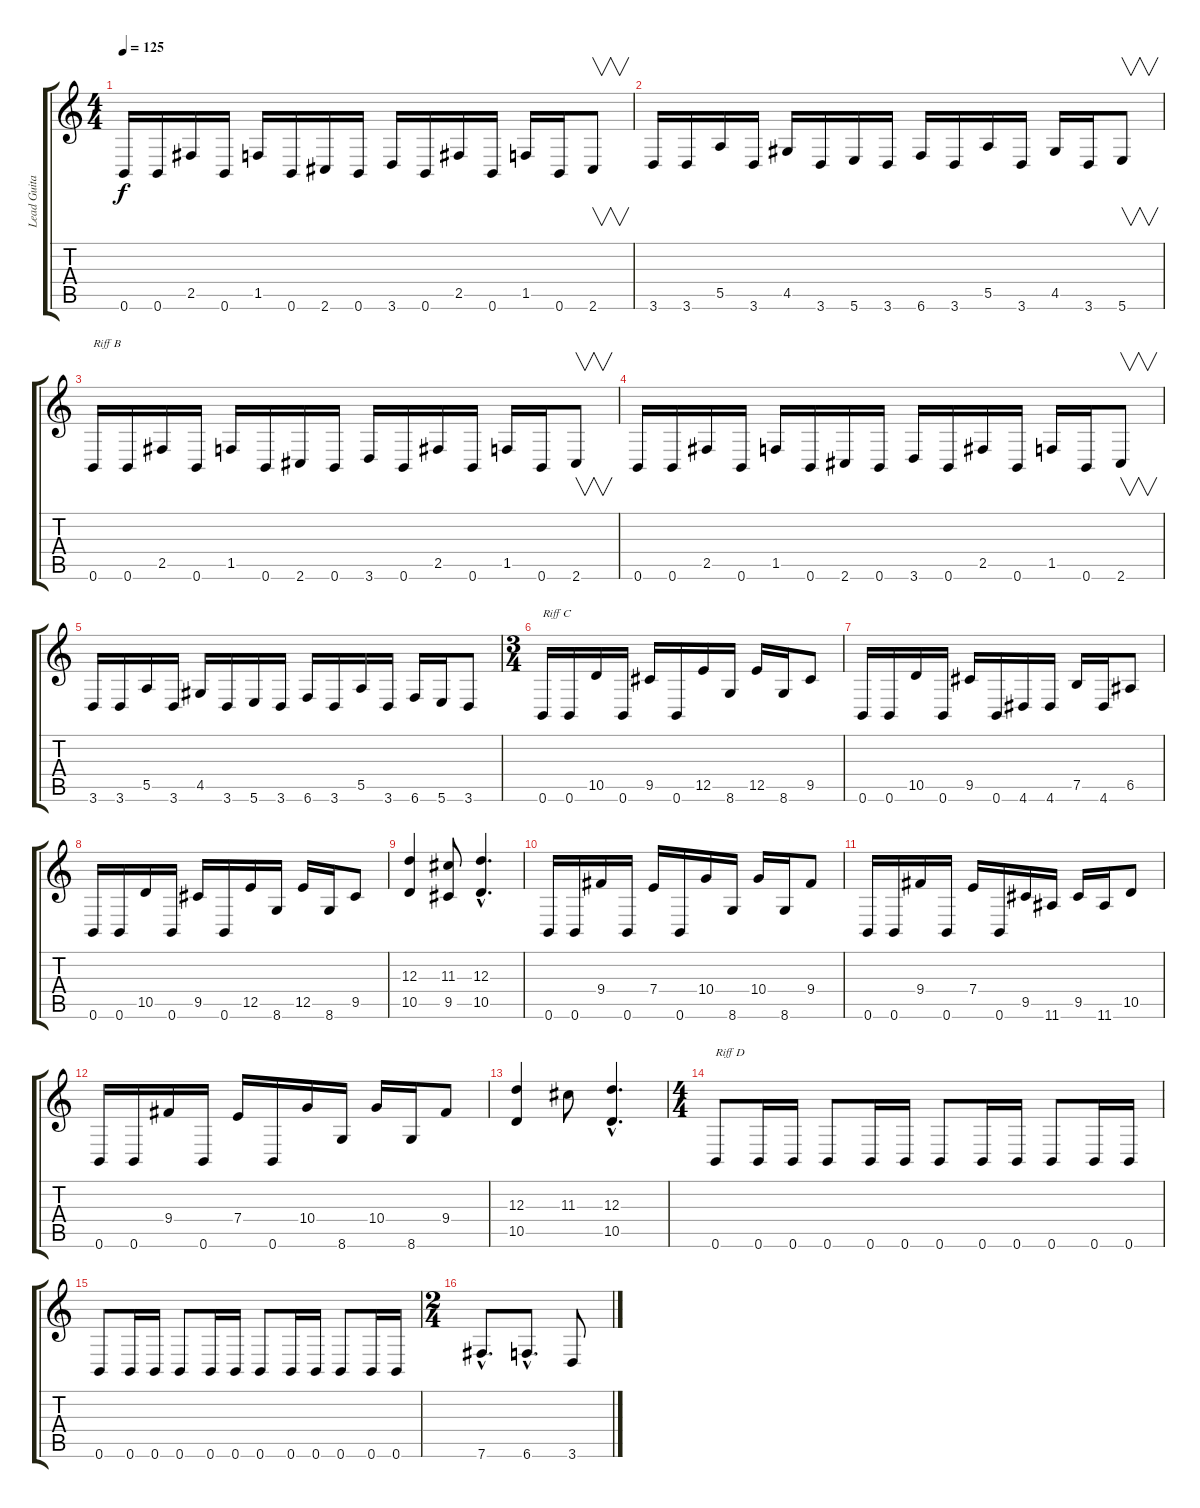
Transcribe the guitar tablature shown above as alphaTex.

\track ("Lead Guitar" "Lead Guita") {instrument distortionguitar}
\staff {score tabs}
\tuning (B3 Gb3 D3 A2 E2 B1) {hide}
\ts (4 4)
\tempo 125
\clef g2
\ks c
0.6.16{dy f} 0.6.16 2.5.16 0.6.16 1.5.16 0.6.16 2.6.16 0.6.16 3.6.16 0.6.16 2.5.16 0.6.16 1.5.16 0.6.16 2.6.8{v} |
3.6.16 3.6.16 5.5.16 3.6.16 4.5.16 3.6.16 5.6.16 3.6.16 6.6.16 3.6.16 5.5.16 3.6.16 4.5.16 3.6.16 5.6.8{v} |
0.6.16{txt "Riff B"} 0.6.16 2.5.16 0.6.16 1.5.16 0.6.16 2.6.16 0.6.16 3.6.16 0.6.16 2.5.16 0.6.16 1.5.16 0.6.16 2.6.8{v} |
0.6.16 0.6.16 2.5.16 0.6.16 1.5.16 0.6.16 2.6.16 0.6.16 3.6.16 0.6.16 2.5.16 0.6.16 1.5.16 0.6.16 2.6.8{v} |
3.6.16 3.6.16 5.5.16 3.6.16 4.5.16 3.6.16 5.6.16 3.6.16 6.6.16 3.6.16 5.5.16 3.6.16 6.6.16 5.6.16 3.6.8 |
\ts (3 4)
0.6.16{txt "Riff C"} 0.6.16 10.5.16 0.6.16 9.5.16 0.6.16 12.5.16 8.6.16 12.5.16 8.6.16 9.5.8 |
0.6.16 0.6.16 10.5.16 0.6.16 9.5.16 0.6.16 4.6.16 4.6.16 7.5.16 4.6.16 6.5.8 |
0.6.16 0.6.16 10.5.16 0.6.16 9.5.16 0.6.16 12.5.16 8.6.16 12.5.16 8.6.16 9.5.8 |
(12.3 10.5).4 (11.3 9.5).8 (12.3{hac} 10.5{hac}).4{d} |
0.6.16 0.6.16 9.4.16 0.6.16 7.4.16 0.6.16 10.4.16 8.6.16 10.4.16 8.6.16 9.4.8 |
0.6.16 0.6.16 9.4.16 0.6.16 7.4.16 0.6.16 9.5.16 11.6.16 9.5.16 11.6.16 10.5.8 |
0.6.16 0.6.16 9.4.16 0.6.16 7.4.16 0.6.16 10.4.16 8.6.16 10.4.16 8.6.16 9.4.8 |
(12.3 10.5).4 11.3.8 (12.3{hac} 10.5{hac}).4{d} |
\ts (4 4)
0.6.8{txt "Riff D"} 0.6.16 0.6.16 0.6.8 0.6.16 0.6.16 0.6.8 0.6.16 0.6.16 0.6.8 0.6.16 0.6.16 |
0.6.8 0.6.16 0.6.16 0.6.8 0.6.16 0.6.16 0.6.8 0.6.16 0.6.16 0.6.8 0.6.16 0.6.16 |
\ts (2 4)
7.6{hac}.8{d} 6.6{hac}.8{d} 3.6.8
